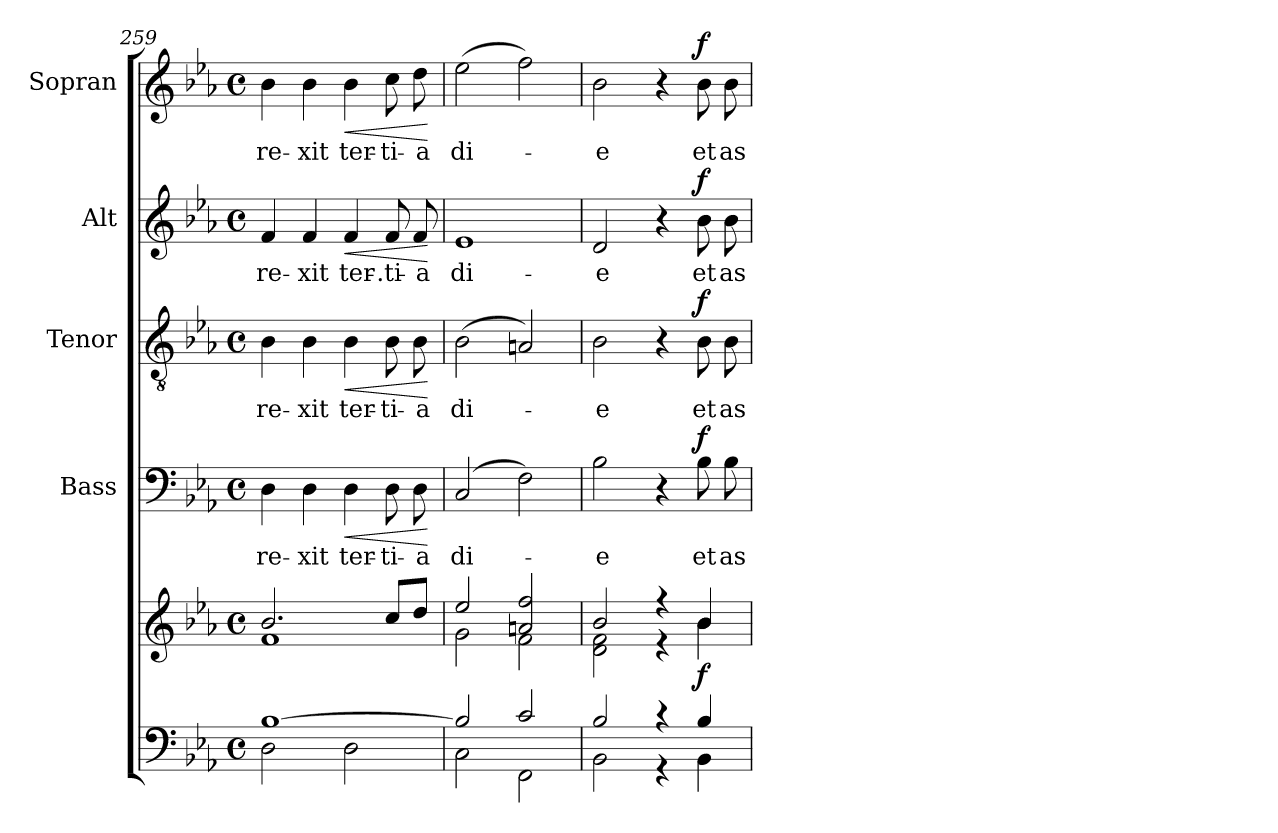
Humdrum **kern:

**kern	**kern	**dynam	**kern	**text	**dynam	**kern	**text	**dynam	**kern	**text	**dynam	**kern	**text	**dynam
*part5	*part5	*part5	*part4	*part4	*part4	*part3	*part3	*part3	*part2	*part2	*part2	*part1	*part1	*part1
*staff6	*staff5	*staff5/6	*staff4	*staff4	*staff4	*staff3	*staff3	*staff3	*staff2	*staff2	*staff2	*staff1	*staff1	*staff1
*	*	*	*I"Bass	*	*	*I"Tenor	*	*	*I"Alt	*	*	*I"Sopran	*	*
*	*	*	*I'B.	*	*	*I'T.	*	*	*I'A.	*	*	*I'S.	*	*
*clefF4	*clefG2	*	*clefF4	*	*	*clefGv2	*	*	*clefG2	*	*	*clefG2	*	*
*k[b-e-a-]	*k[b-e-a-]	*	*k[b-e-a-]	*	*	*k[b-e-a-]	*	*	*k[b-e-a-]	*	*	*k[b-e-a-]	*	*
*E-:	*E-:	*	*E-:	*	*	*E-:	*	*	*E-:	*	*	*E-:	*	*
*M4/4	*M4/4	*	*M4/4	*	*	*M4/4	*	*	*M4/4	*	*	*M4/4	*	*
*met(c)	*met(c)	*	*met(c)	*	*	*met(c)	*	*	*met(c)	*	*	*met(c)	*	*
=259	=259	=259	=259	=259	=259	=259	=259	=259	=259	=259	=259	=259	=259	=259
*^	*^	*	*	*	*	*	*	*	*	*	*	*	*	*
!	!	!	!	!	!	!LO:LY:b	!	!	!LO:LY:b	!	!	!LO:LY:b	!	!	!LO:LY:b	!
[>1B-	2D\	2.b-/	1f	.	4D\	-re-	.	4B-\	-re-	.	4f/	-re-	.	4b-\	-re-	.
!	!	!	!	!	!	!LO:LY:b	!	!	!LO:LY:b	!	!	!LO:LY:b	!	!	!LO:LY:b	!
.	.	.	.	.	4D\	-xit	.	4B-\	-xit	.	4f/	-xit	.	4b-\	-xit	.
!	!	!	!	!	!	!LO:LY:b	!LO:HP:b	!	!LO:LY:b	!LO:HP:b	!	!LO:LY:b	!LO:HP:b	!	!LO:LY:b	!LO:HP:b
.	2D\	.	.	.	4D\	ter-	<	4B-\	ter-	<	4f/	ter-	<	4b-\	ter-	<
!	!	!	!	!	!	!LO:LY:b	!	!	!LO:LY:b	!	!	!LO:LY:b	!	!	!LO:LY:b	!
.	.	8cc/L	.	.	8D\	-ti-	.	8B-\	-ti-	.	8f/	-.ti-	.	8cc\	-ti-	.
!	!	!	!	!	!	!LO:LY:b	!	!	!LO:LY:b	!	!	!LO:LY:b	!	!	!LO:LY:b	!
.	.	8dd/J	.	.	8D\	-a	.	8B-\	-a	.	8f/	-a	.	8dd\	-a	.
*v	*v	*	*	*	*	*	*	*	*	*	*	*	*	*	*	*
*	*v	*v	*	*	*	*	*	*	*	*	*	*	*	*	*
.	.	.	.	.	[	.	.	[	.	.	[	.	.	[
=260	=260	=260	=260	=260	=260	=260	=260	=260	=260	=260	=260	=260	=260	=260
*^	*^	*	*	*	*	*	*	*	*	*	*	*	*	*
!	!	!	!	!	!	!LO:LY:b	!	!	!LO:LY:b	!	!	!LO:LY:b	!	!	!LO:LY:b	!
2B-/]	2C\	2ee-/	2g\	.	(2C/	di-	.	(>2B-\	di-	.	1e-	di-	.	(>2ee-\	di-	.
2c/	2FF\	2an/ 2ff/	2f\	.	2F\)	.	.	2An/)	.	.	.	.	.	2ff\)	.	.
=261	=261	=261	=261	=261	=261	=261	=261	=261	=261	=261	=261	=261	=261	=261	=261	=261
!	!	!	!	!	!	!LO:LY:b	!	!	!LO:LY:b	!	!	!LO:LY:b	!	!	!LO:LY:b	!
2B-/	2BB-\	2b-/	2d\ 2f\	.	2B-\	-e	.	2B-\	-e	.	2d/	-e	.	2b-\	-e	.
4r	4r	4r	4r	.	4r	.	.	4r	.	.	4r	.	.	4r	.	.
!	!	!	!	!LO:DY:b	!	!LO:LY:b	!LO:DY:a	!	!LO:LY:b	!LO:DY:a	!	!LO:LY:b	!LO:DY:a	!	!LO:LY:b	!LO:DY:a
4B-/	4BB-\	4b-/	4b-\	f	8B-\	et	f	8B-\	et	f	8b-\	et	f	8b-\	et	f
!	!	!	!	!	!	!LO:LY:b	!	!	!LO:LY:b	!	!	!LO:LY:b	!	!	!LO:LY:b	!
.	.	.	.	.	8B-\	as-	.	8B-\	as-	.	8b-\	as-	.	8b-\	as-	.
*v	*v	*	*	*	*	*	*	*	*	*	*	*	*	*	*	*
*	*v	*v	*	*	*	*	*	*	*	*	*	*	*	*	*
=	=	=	=	=	=	=	=	=	=	=	=	=	=	=
*-	*-	*-	*-	*-	*-	*-	*-	*-	*-	*-	*-	*-	*-	*-
